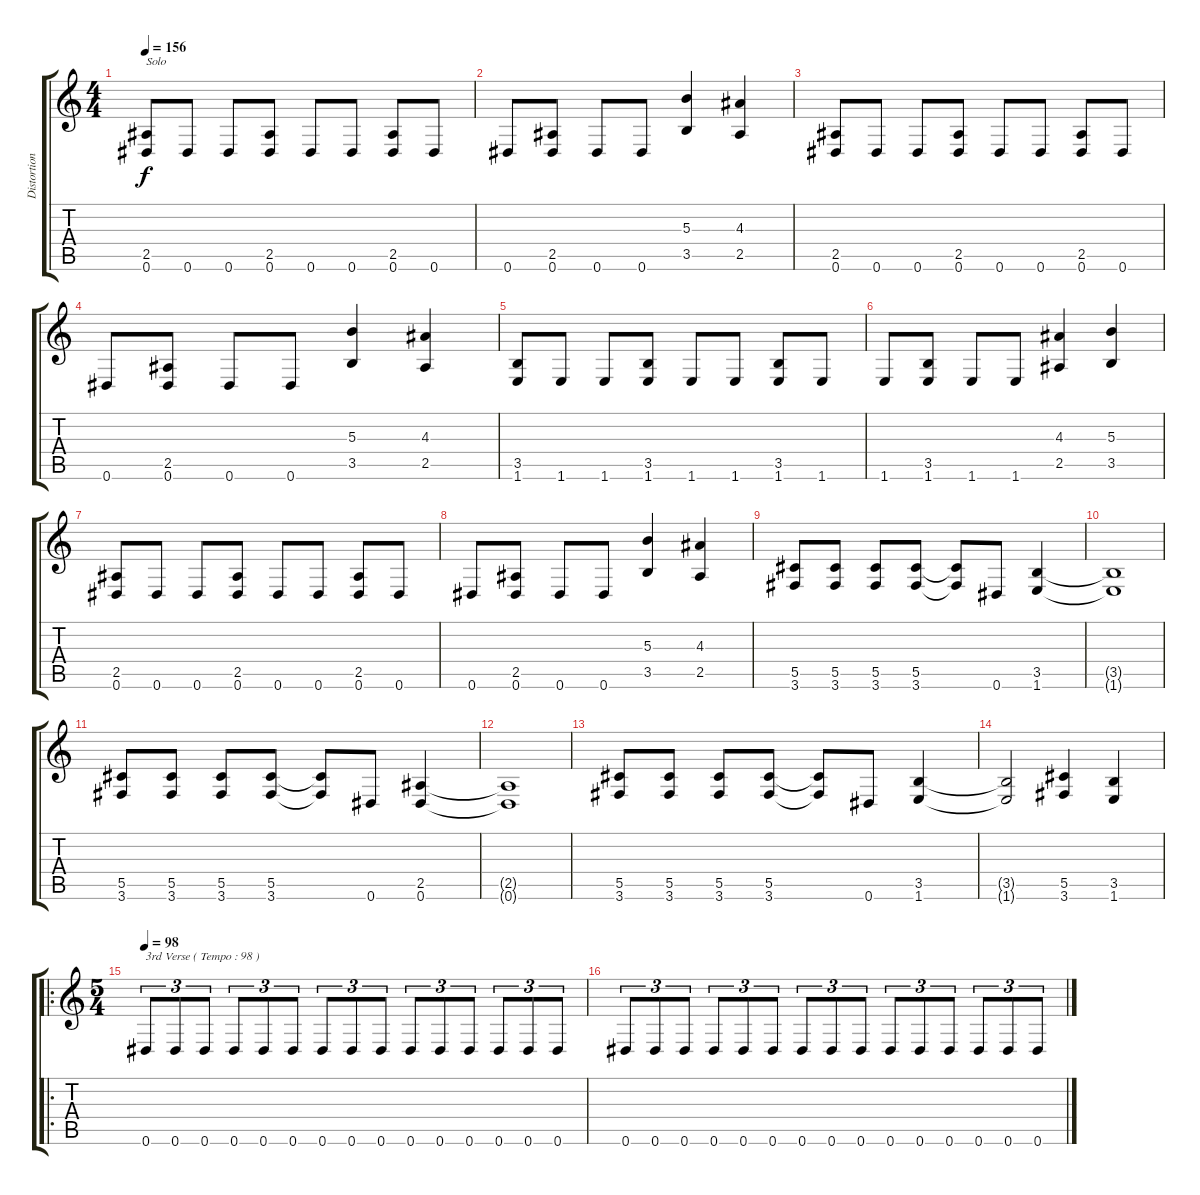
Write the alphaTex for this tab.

\track ("Distortion Guitar I" "Distortion") {instrument distortionguitar}
\staff {score tabs}
\tuning (Eb4 Bb3 Gb3 Db3 Ab2 Eb2) {hide}
\ts (4 4)
\tempo 156
\clef g2
\ks c
(2.5 0.6).8{txt "Solo" dy f} 0.6.8 0.6.8 (2.5 0.6).8 0.6.8 0.6.8 (2.5 0.6).8 0.6.8 |
0.6.8 (2.5 0.6).8 0.6.8 0.6.8 (5.3 3.5).4 (4.3 2.5).4 |
(2.5 0.6).8 0.6.8 0.6.8 (2.5 0.6).8 0.6.8 0.6.8 (2.5 0.6).8 0.6.8 |
0.6.8 (2.5 0.6).8 0.6.8 0.6.8 (5.3 3.5).4 (4.3 2.5).4 |
(3.5 1.6).8 1.6.8 1.6.8 (3.5 1.6).8 1.6.8 1.6.8 (3.5 1.6).8 1.6.8 |
1.6.8 (3.5 1.6).8 1.6.8 1.6.8 (4.3 2.5).4 (5.3 3.5).4 |
(2.5 0.6).8 0.6.8 0.6.8 (2.5 0.6).8 0.6.8 0.6.8 (2.5 0.6).8 0.6.8 |
0.6.8 (2.5 0.6).8 0.6.8 0.6.8 (5.3 3.5).4 (4.3 2.5).4 |
(5.5 3.6).8 (5.5 3.6).8 (5.5 3.6).8 (5.5 3.6).8 (5.5{t} 3.6{t}).8 0.6.8 (3.5 1.6).4 |
(3.5{t} 1.6{t}).1 |
(5.5 3.6).8 (5.5 3.6).8 (5.5 3.6).8 (5.5 3.6).8 (5.5{t} 3.6{t}).8 0.6.8 (2.5 0.6).4 |
(2.5{t} 0.6{t}).1 |
(5.5 3.6).8 (5.5 3.6).8 (5.5 3.6).8 (5.5 3.6).8 (5.5{t} 3.6{t}).8 0.6.8 (3.5 1.6).4 |
(3.5{t} 1.6{t}).2 (5.5 3.6).4 (3.5 1.6).4 |
\ro
\ts (5 4)
\tempo 98
0.6.8{tu (3 2) txt "3rd Verse ( Tempo : 98 )"} 0.6.8{tu (3 2)} 0.6.8{tu (3 2)} 0.6.8{tu (3 2)} 0.6.8{tu (3 2)} 0.6.8{tu (3 2)} 0.6.8{tu (3 2)} 0.6.8{tu (3 2)} 0.6.8{tu (3 2)} 0.6.8{tu (3 2)} 0.6.8{tu (3 2)} 0.6.8{tu (3 2)} 0.6.8{tu (3 2)} 0.6.8{tu (3 2)} 0.6.8{tu (3 2)} |
0.6.8{tu (3 2)} 0.6.8{tu (3 2)} 0.6.8{tu (3 2)} 0.6.8{tu (3 2)} 0.6.8{tu (3 2)} 0.6.8{tu (3 2)} 0.6.8{tu (3 2)} 0.6.8{tu (3 2)} 0.6.8{tu (3 2)} 0.6.8{tu (3 2)} 0.6.8{tu (3 2)} 0.6.8{tu (3 2)} 0.6.8{tu (3 2)} 0.6.8{tu (3 2)} 0.6.8{tu (3 2)}
